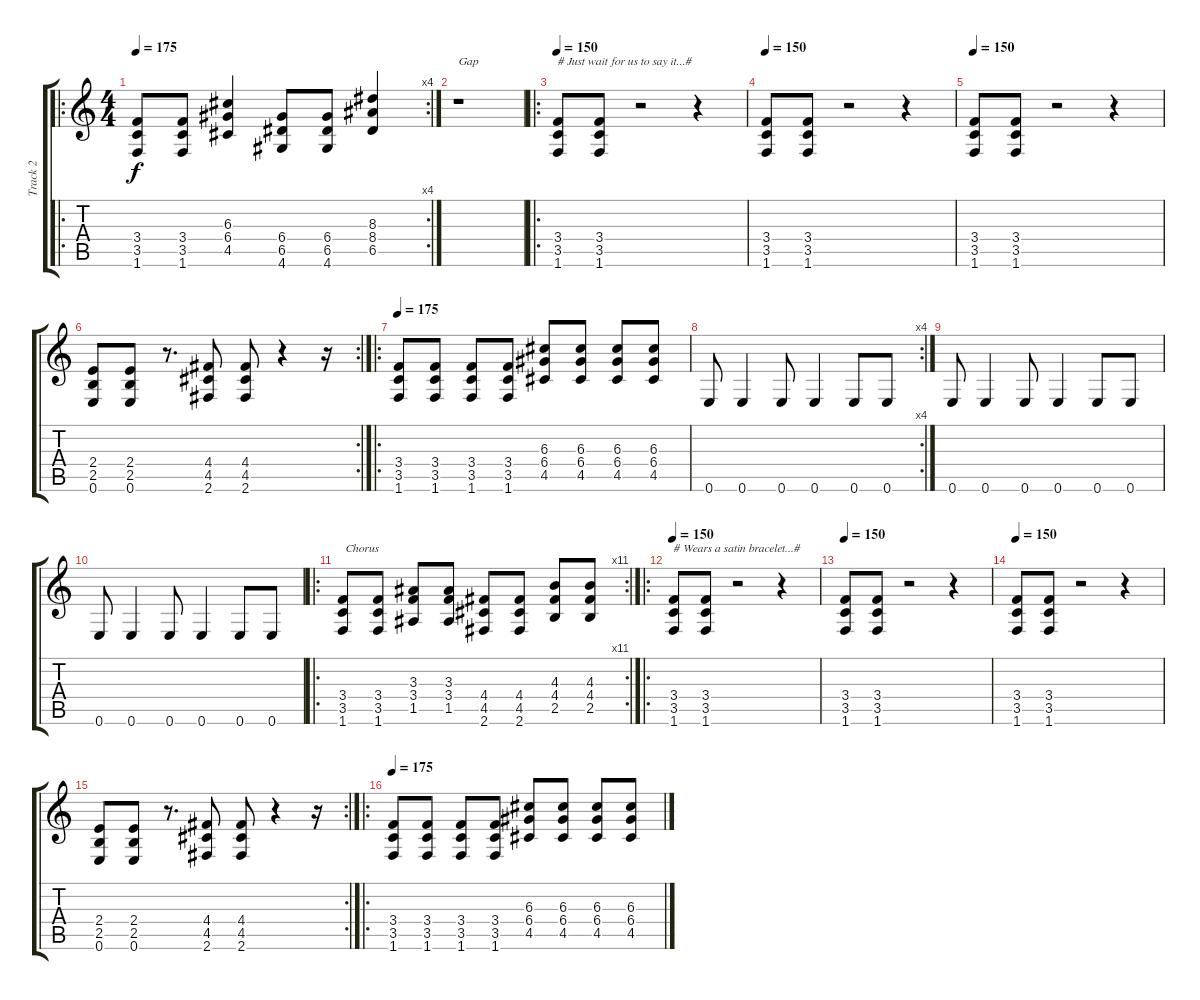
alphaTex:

\track ("Track 2" "Track 2") {instrument distortionguitar}
\staff {score tabs}
\tuning (E4 B3 G3 D3 A2 E2) {hide}
\ro
\rc 4
\ts (4 4)
\tempo 175
\tempo 200
\tempo 175
\clef g2
\ks c
(3.4 3.5 1.6).8{dy f instrument distortionguitar} (3.4 3.5 1.6).8 (6.3 6.4 4.5).4 (6.4 6.5 4.6).8 (6.4 6.5 4.6).8 (8.3 8.4 6.5).4 |
r.1{txt "Gap "} |
\ro
\tempo 150
(3.4 3.5 1.6).8{txt "# Just wait for us to say it...#"} (3.4 3.5 1.6).8 r.2 r.4 |
\tempo 150
(3.4 3.5 1.6).8 (3.4 3.5 1.6).8 r.2 r.4 |
\tempo 150
(3.4 3.5 1.6).8 (3.4 3.5 1.6).8 r.2 r.4 |
\rc 2
(2.4 2.5 0.6).8 (2.4 2.5 0.6).8 r.8{d} (4.4 4.5 2.6).8 (4.4 4.5 2.6).8 r.4 r.16 |
\ro
\tempo 175
(3.4 3.5 1.6).8 (3.4 3.5 1.6).8 (3.4 3.5 1.6).8 (3.4 3.5 1.6).8 (6.3 6.4 4.5).8 (6.3 6.4 4.5).8 (6.3 6.4 4.5).8 (6.3 6.4 4.5).8 |
\rc 4
0.6.8 0.6.4 0.6.8 0.6.4 0.6.8 0.6.8 |
0.6.8 0.6.4 0.6.8 0.6.4 0.6.8 0.6.8 |
0.6.8 0.6.4 0.6.8 0.6.4 0.6.8 0.6.8 |
\ro
\rc 11
(3.4 3.5 1.6).8{txt " Chorus"} (3.4 3.5 1.6).8 (3.3 3.4 1.5).8 (3.3 3.4 1.5).8 (4.4 4.5 2.6).8 (4.4 4.5 2.6).8 (4.3 4.4 2.5).8 (4.3 4.4 2.5).8 |
\ro
\tempo 150
(3.4 3.5 1.6).8{txt "# Wears a satin bracelet...#"} (3.4 3.5 1.6).8 r.2 r.4 |
\tempo 150
(3.4 3.5 1.6).8 (3.4 3.5 1.6).8 r.2 r.4 |
\tempo 150
(3.4 3.5 1.6).8 (3.4 3.5 1.6).8 r.2 r.4 |
\rc 2
(2.4 2.5 0.6).8 (2.4 2.5 0.6).8 r.8{d} (4.4 4.5 2.6).8 (4.4 4.5 2.6).8 r.4 r.16 |
\ro
\tempo 175
(3.4 3.5 1.6).8 (3.4 3.5 1.6).8 (3.4 3.5 1.6).8 (3.4 3.5 1.6).8 (6.3 6.4 4.5).8 (6.3 6.4 4.5).8 (6.3 6.4 4.5).8 (6.3 6.4 4.5).8
